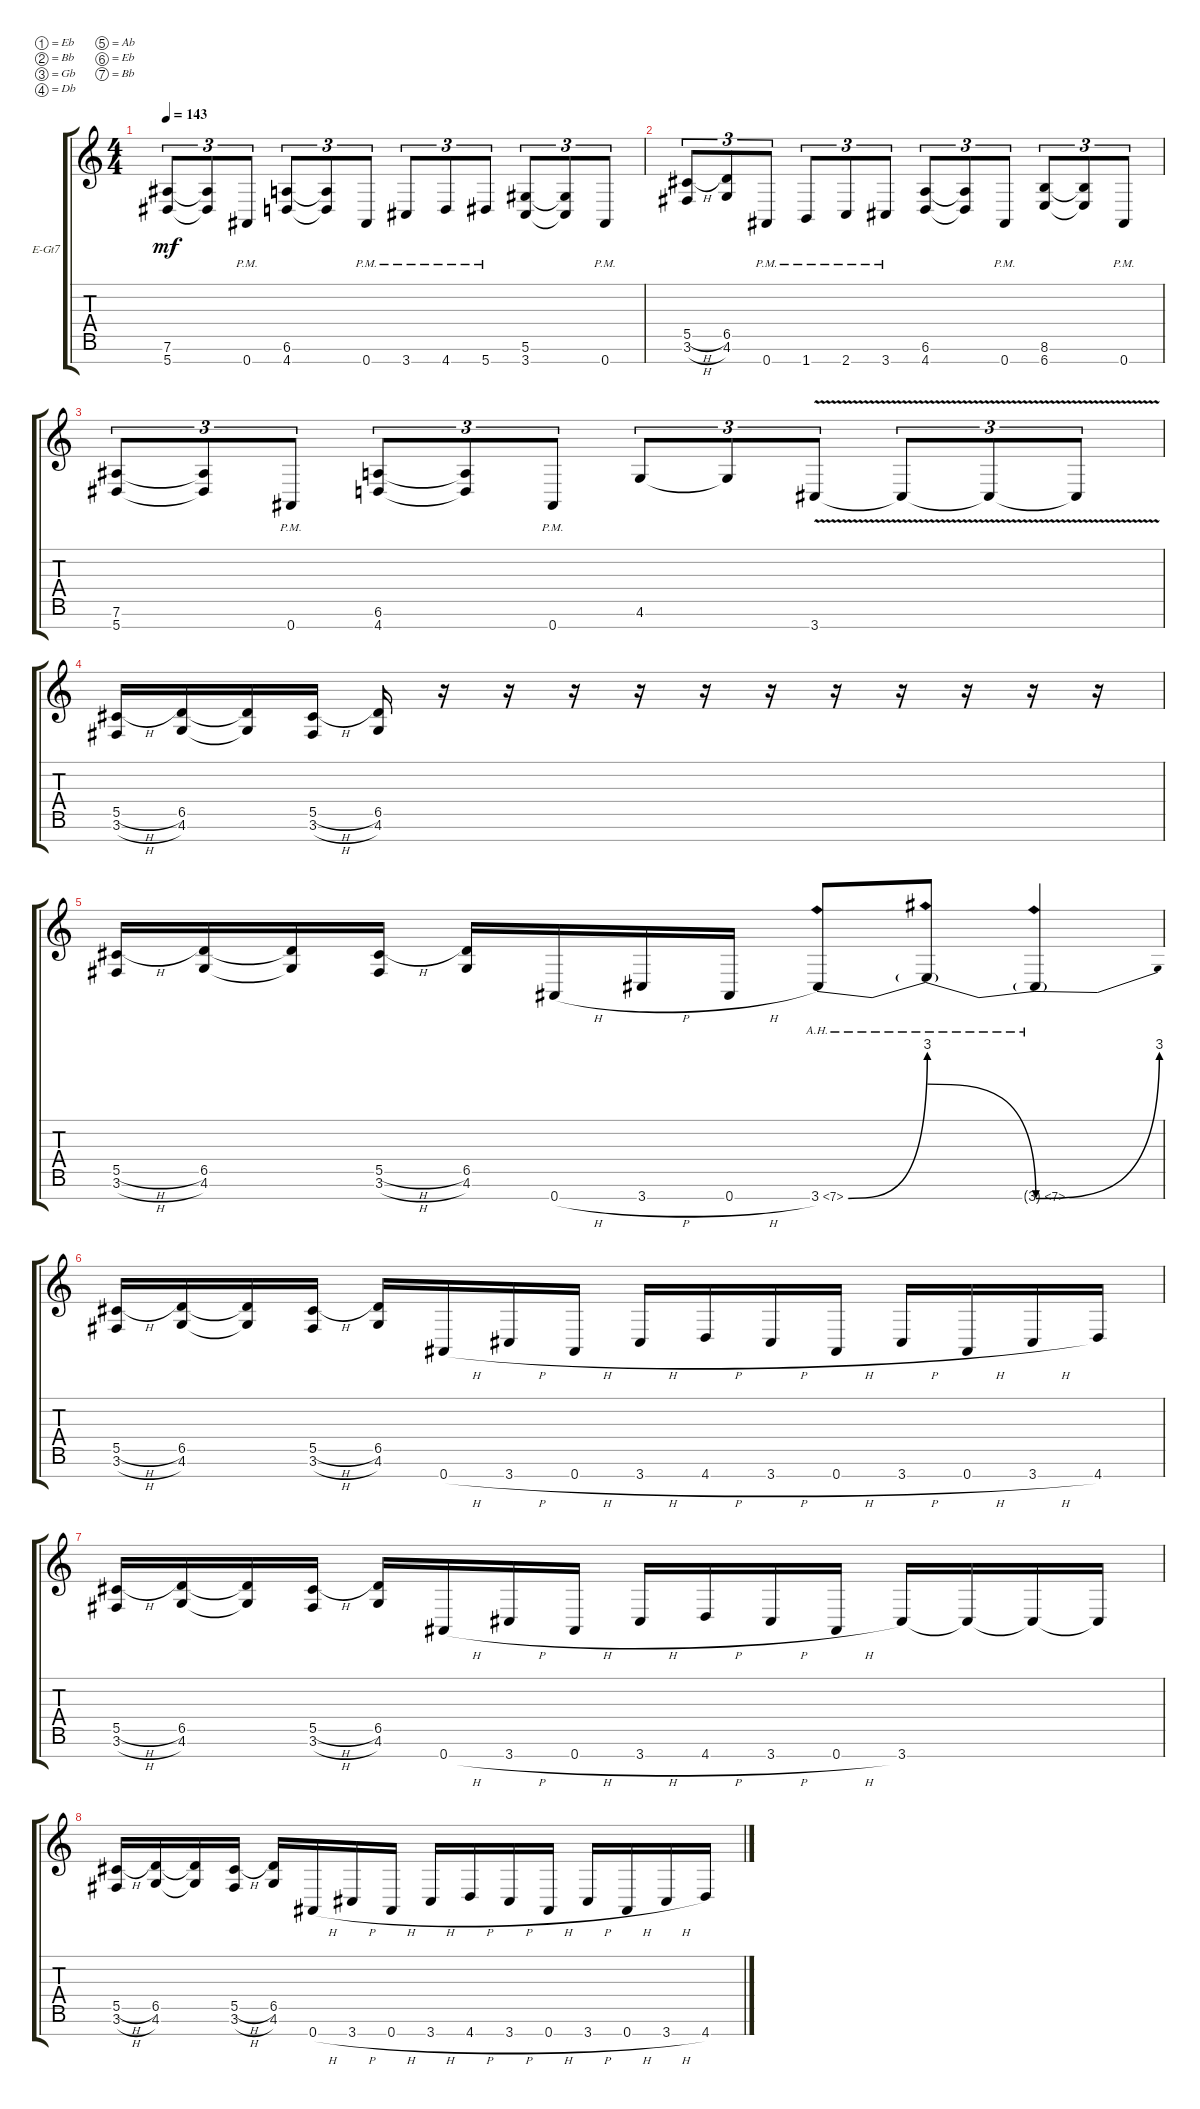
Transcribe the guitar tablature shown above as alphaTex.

\bracketExtendMode groupsimilarinstruments
\firstSystemTrackNameOrientation horizontal
\otherSystemsTrackNameOrientation horizontal
\track ("right" "E-Gt7") {instrument distortionguitar}
\staff {score tabs}
\tuning (Eb4 Bb3 Gb3 Db3 Ab2 Eb2 Bb1)
\ts (4 4)
\tempo 143
\clef g2
\ks c
(5.7 7.6).8{tu (3 2) dy mf} (5.7{t} 7.6{t}).8{tu (3 2)} 0.7{pm}.8{tu (3 2)} (4.7 6.6).8{tu (3 2)} (4.7{t} 6.6{t}).8{tu (3 2)} 0.7{pm}.8{tu (3 2)} 3.7{pm}.8{tu (3 2)} 4.7{pm}.8{tu (3 2)} 5.7{pm}.8{tu (3 2)} (3.7 5.6).8{tu (3 2)} (5.6{t} 3.7{t}).8{tu (3 2)} 0.7{pm}.8{tu (3 2)} |
(3.6{h} 5.5{h}).8{tu (3 2)} (4.6 6.5).8{tu (3 2)} 0.7{pm}.8{tu (3 2)} 1.7{pm}.8{tu (3 2)} 2.7{pm}.8{tu (3 2)} 3.7{pm}.8{tu (3 2)} (4.7 6.6).8{tu (3 2)} (6.6{t} 4.7{t}).8{tu (3 2)} 0.7{pm}.8{tu (3 2)} (6.7 8.6).8{tu (3 2)} (6.7{t} 8.6{t}).8{tu (3 2)} 0.7{pm}.8{tu (3 2)} |
(5.7 7.6).8{tu (3 2)} (5.7{t} 7.6{t}).8{tu (3 2)} 0.7{pm}.8{tu (3 2)} (4.7 6.6).8{tu (3 2)} (4.7{t} 6.6{t}).8{tu (3 2)} 0.7{pm}.8{tu (3 2)} 4.6.8{tu (3 2)} 4.6{t}.8{tu (3 2)} 3.7{v}.8{tu (3 2)} 3.7{v t}.8{tu (3 2)} 3.7{v t}.8{tu (3 2)} 3.7{v t}.8{tu (3 2)} |
(3.6{h} 5.5{h}).16 (4.6 6.5).16 (4.6{t} 6.5{t}).16 (3.6{h} 5.5{h}).16 (4.6 6.5).16 r.16 r.16 r.16 r.16 r.16 r.16 r.16 r.16 r.16 r.16 r.16 |
(3.6{h} 5.5{h}).16 (4.6 6.5).16 (4.6{t} 6.5{t}).16 (3.6{h} 5.5{h}).16 (4.6 6.5).16 0.7{h}.16 3.7{h}.16 0.7{h}.16 3.7{be (bend 0 0 14.399999999999999 12) ah 4}.8 3.7{be (release 0 6 4.8 0) ah 4 t}.8 3.7{be (bend 0 0 16.2 12) ah 4 t}.4 |
(3.6{h} 5.5{h}).16 (4.6 6.5).16 (4.6{t} 6.5{t}).16 (3.6{h} 5.5{h}).16 (4.6 6.5).16 0.7{h}.16 3.7{h}.16 0.7{h}.16 3.7{h}.16 4.7{h}.16 3.7{h}.16 0.7{h}.16 3.7{h}.16 0.7{h}.16 3.7{h}.16 4.7.16 |
(3.6{h} 5.5{h}).16 (4.6 6.5).16 (4.6{t} 6.5{t}).16 (3.6{h} 5.5{h}).16 (4.6 6.5).16 0.7{h}.16 3.7{h}.16 0.7{h}.16 3.7{h}.16 4.7{h}.16 3.7{h}.16 0.7{h}.16 3.7.16 3.7{t}.16 3.7{t}.16 3.7{t}.16 |
(3.6{h} 5.5{h}).16 (4.6 6.5).16 (4.6{t} 6.5{t}).16 (3.6{h} 5.5{h}).16 (4.6 6.5).16 0.7{h}.16 3.7{h}.16 0.7{h}.16 3.7{h}.16 4.7{h}.16 3.7{h}.16 0.7{h}.16 3.7{h}.16 0.7{h}.16 3.7{h}.16 4.7.16
